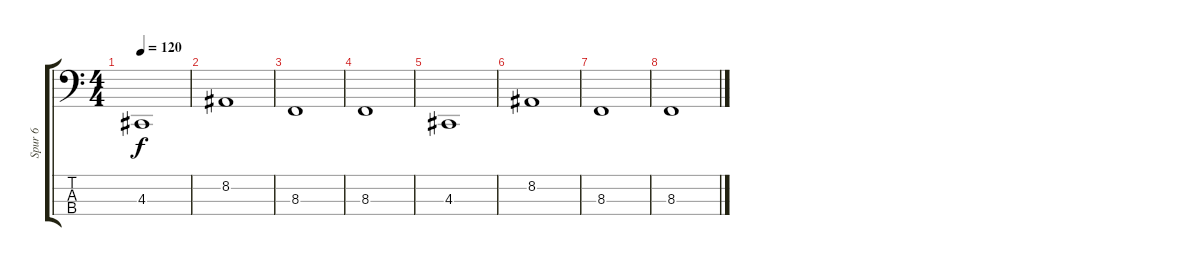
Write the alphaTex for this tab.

\track ("Spur 6" "Spur 6") {instrument lead2sawtooth}
\staff {score tabs}
\tuning (G2 D2 A1 E1) {hide}
\ts (4 4)
\tempo 120
\clef f4
\ks c
4.3.1{dy f} |
8.2.1 |
8.3.1 |
8.3.1 |
4.3.1 |
8.2.1 |
8.3.1 |
8.3.1
